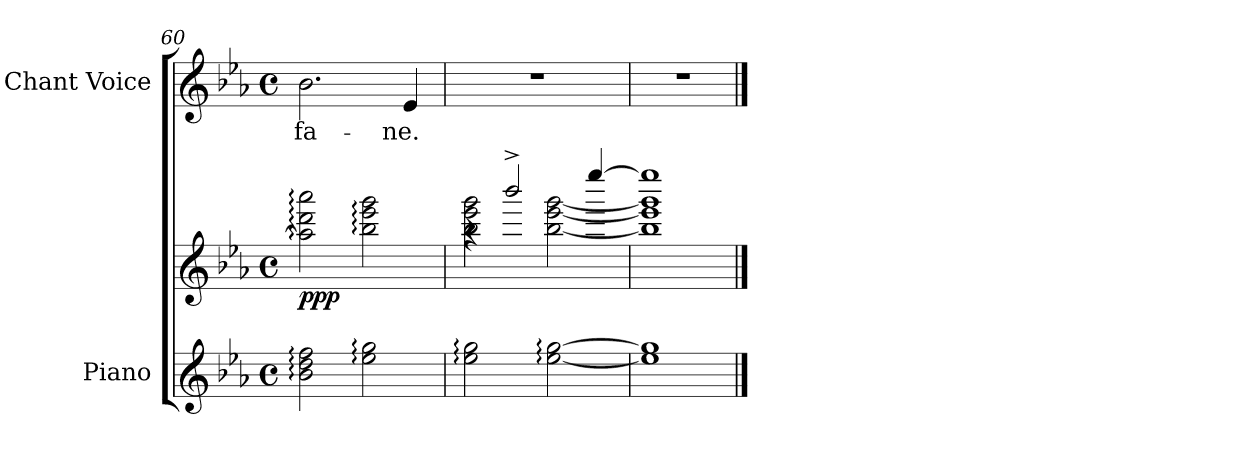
**kern	**kern	**dynam	**kern	**text
*part2	*part2	*part2	*part1	*part1
*staff3	*staff2	*staff2/3	*staff1	*staff1
*I"Piano	*	*	*I"Chant Voice	*
*I'Pno	*	*	*	*
*clefG2	*clefG2	*	*clefG2	*
*k[b-e-a-]	*k[b-e-a-]	*	*k[b-e-a-]	*
*M4/4	*M4/4	*	*M4/4	*
*met(c)	*met(c)	*	*met(c)	*
=60	=60	=60	=60	=60
!	!	!LO:DY:b	!	!LO:LY:b
2b-\: 2dd\: 2ff\:	2aa-\]: 2ddd\: 2aaa-\:	ppp	2.b-\	fa-
2ee-\: 2gg\:	2bb-\: 2eee-\: 2ggg\:	.	.	.
!	!	!	!	!LO:LY:b
.	.	.	4e-/	-ne.
=61	=61	=61	=61	=61
*	*^	*	*	*
2ee-\: 2gg\:	4raa	2bb-\: 2eee-\: 2ggg\:	.	1r	.
.	2bbb-^/	.	.	.	.
[2ee-\: [2gg\:	.	[2bb-\: [2eee-\: [2ggg\:	.	.	.
.	[4eeee-/	.	.	.	.
=62	=62	=62	=62	=62	=62
1ee-] 1gg]	1eeee-]	1bb-] 1eee-] 1ggg]	.	1r	.
*	*v	*v	*	*	*
==	==	==	==	==
*-	*-	*-	*-	*-
